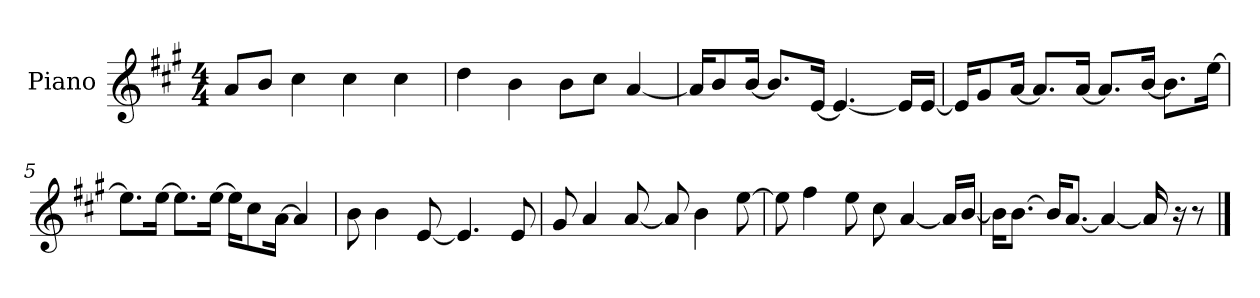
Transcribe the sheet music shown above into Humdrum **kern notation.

**kern
*part1
*staff1
*I"Piano
*I'P-no
*clefG2
*k[f#c#g#]
*M4/4
*MM90
=1
8a/L
8b/J
4cc#\
4cc#\
4cc#\
=2
4dd\
4b\
8b\L
8cc#\J
[4a/
=3
16a/KL]
8b/
[16b/Jk
8.b/L]
[16e/Jk
4.e/_
16e/LL]
[16e/JJ
=4
16e/KL]
8g#/
[16a/Jk
8.a/L]
[16a/Jk
8.a/L]
[16b/Jk
8.b\L]
[16ee\Jk
!!LO:LB:g=z
=5
8.ee\L]
[16ee\Jk
8.ee\L]
[16ee\Jk
16ee\KL]
8cc#\
[16a\Jk
4a/]
=6
8b\
4b\
[8e/
4.e/]
8e/
=7
8g#/
4a/
[8a/
8a/]
4b\
[8ee\
=8
8ee\]
4ff#\
8ee\
8cc#\
[4a/
16a/LL]
[16b/JJ
=9
16b\KL]
[8.b\J
16b/KL]
[8.a/J
4a/_
16a/]
16r
8r
==
*-
